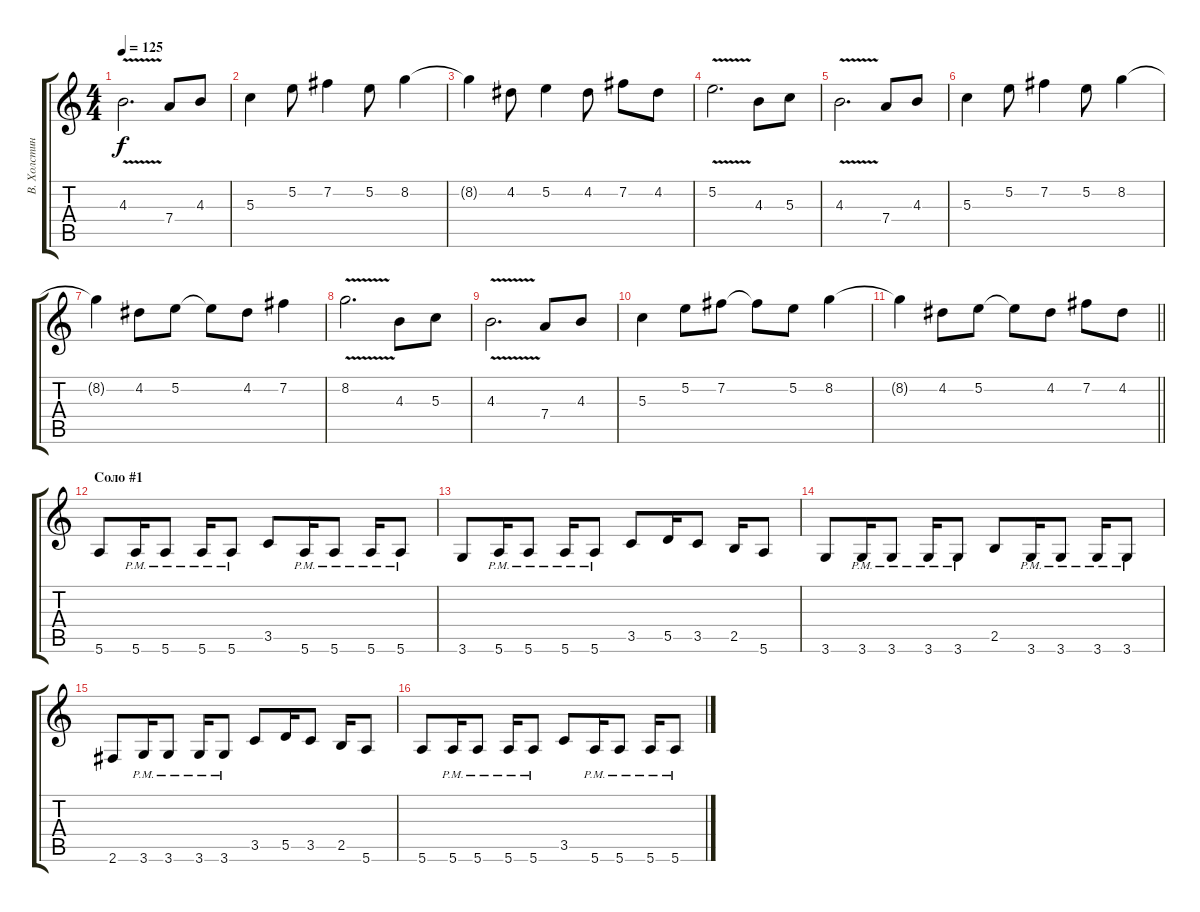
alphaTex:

\track ("В. Холстинин" "В. Холстин") {instrument distortionguitar}
\staff {score tabs}
\tuning (E4 B3 G3 D3 A2 E2) {hide}
\ts (4 4)
\tempo 125
\clef g2
\ks c
4.3{v}.2{d dy f} 7.4.8 4.3.8 |
5.3.4 5.2.8 7.2.4 5.2.8 8.2.4 |
8.2{t}.4 4.2.8 5.2.4 4.2.8 7.2.8 4.2.8 |
5.2{v}.2{d} 4.3.8 5.3.8 |
4.3{v}.2{d} 7.4.8 4.3.8 |
5.3.4 5.2.8 7.2.4 5.2.8 8.2.4 |
8.2{t}.4 4.2.8 5.2.8 5.2{t}.8 4.2.8 7.2.4 |
8.2{v}.2{d} 4.3.8 5.3.8 |
4.3{v}.2{d} 7.4.8 4.3.8 |
5.3.4 5.2.8 7.2.8 7.2{t}.8 5.2.8 8.2.4 |
\barLineRight lightlight
8.2{t}.4 4.2.8 5.2.8 5.2{t}.8 4.2.8 7.2.8 4.2.8 |
\section ("" "Соло #1")
5.6.8 5.6{pm}.16 5.6{pm}.8 5.6{pm}.16 5.6{pm}.8 3.5.8 5.6{pm}.16 5.6{pm}.8 5.6{pm}.16 5.6{pm}.8 |
3.6.8 5.6{pm}.16 5.6{pm}.8 5.6{pm}.16 5.6{pm}.8 3.5.8 5.5.16 3.5.8 2.5.16 5.6.8 |
3.6.8 3.6{pm}.16 3.6{pm}.8 3.6{pm}.16 3.6{pm}.8 2.5.8 3.6{pm}.16 3.6{pm}.8 3.6{pm}.16 3.6{pm}.8 |
2.6.8 3.6{pm}.16 3.6{pm}.8 3.6{pm}.16 3.6{pm}.8 3.5.8 5.5.16 3.5.8 2.5.16 5.6.8 |
5.6.8 5.6{pm}.16 5.6{pm}.8 5.6{pm}.16 5.6{pm}.8 3.5.8 5.6{pm}.16 5.6{pm}.8 5.6{pm}.16 5.6{pm}.8
